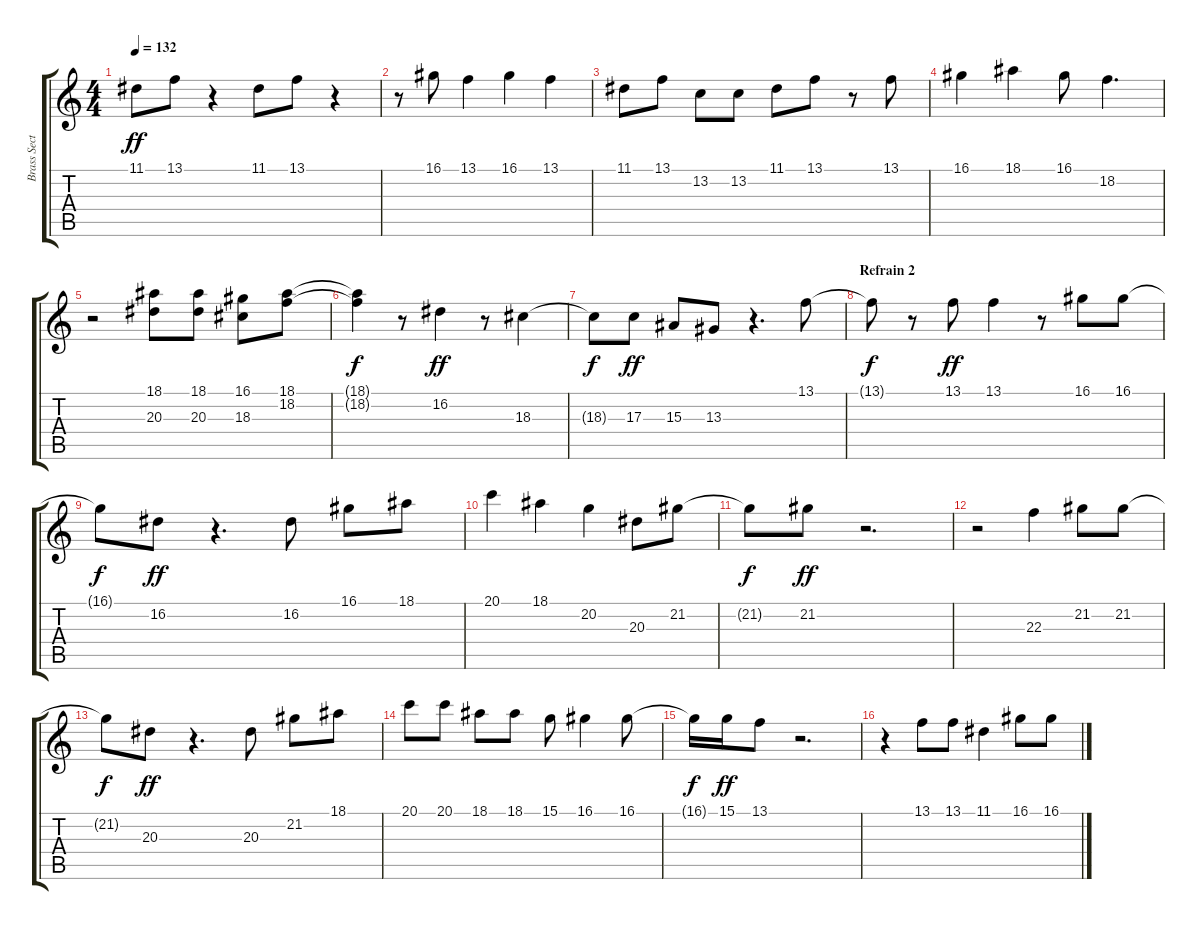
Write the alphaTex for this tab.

\track ("Brass Section / T. Sax" "Brass Sect") {instrument brasssection}
\staff {score tabs}
\tuning (E4 B3 G3 D3 A2 E2) {hide}
\ts (4 4)
\tempo 132
\clef g2
\ks c
11.1.8{dy ff} 13.1.8 r.4 11.1.8 13.1.8 r.4 |
r.8 16.1.8 13.1.4 16.1.4 13.1.4 |
11.1.8 13.1.8 13.2.8 13.2.8 11.1.8 13.1.8 r.8 13.1.8 |
16.1.4 18.1.4 16.1.8 18.2.4{d} |
r.2 (18.1 20.3).8 (18.1 20.3).8 (16.1 18.3).8 (18.1 18.2).8 |
(18.1{t} 18.2{t}).4{dy f} r.8 16.2.4{dy ff} r.8 18.3.4 |
18.3{t}.8{dy f} 17.3.8{dy ff} 15.3.8 13.3.8 r.4{d} 13.1.8 |
\section ("" "Refrain 2")
13.1{t}.8{dy f} r.8 13.1.8{dy ff} 13.1.4 r.8 16.1.8 16.1.8 |
16.1{t}.8{dy f} 16.2.8{dy ff} r.4{d} 16.2.8 16.1.8 18.1.8 |
20.1.4 18.1.4 20.2.4 20.3.8 21.2.8 |
21.2{t}.8{dy f} 21.2.8{dy ff} r.2{d} |
r.2 22.3.4 21.2.8 21.2.8 |
21.2{t}.8{dy f} 20.3.8{dy ff} r.4{d} 20.3.8 21.2.8 18.1.8 |
20.1.8 20.1.8 18.1.8 18.1.8 15.1.8 16.1.4 16.1.8 |
16.1{t}.16{dy f} 15.1.16{dy ff} 13.1.8 r.2{d} |
r.4 13.1.8 13.1.8 11.1.4 16.1.8 16.1.8
